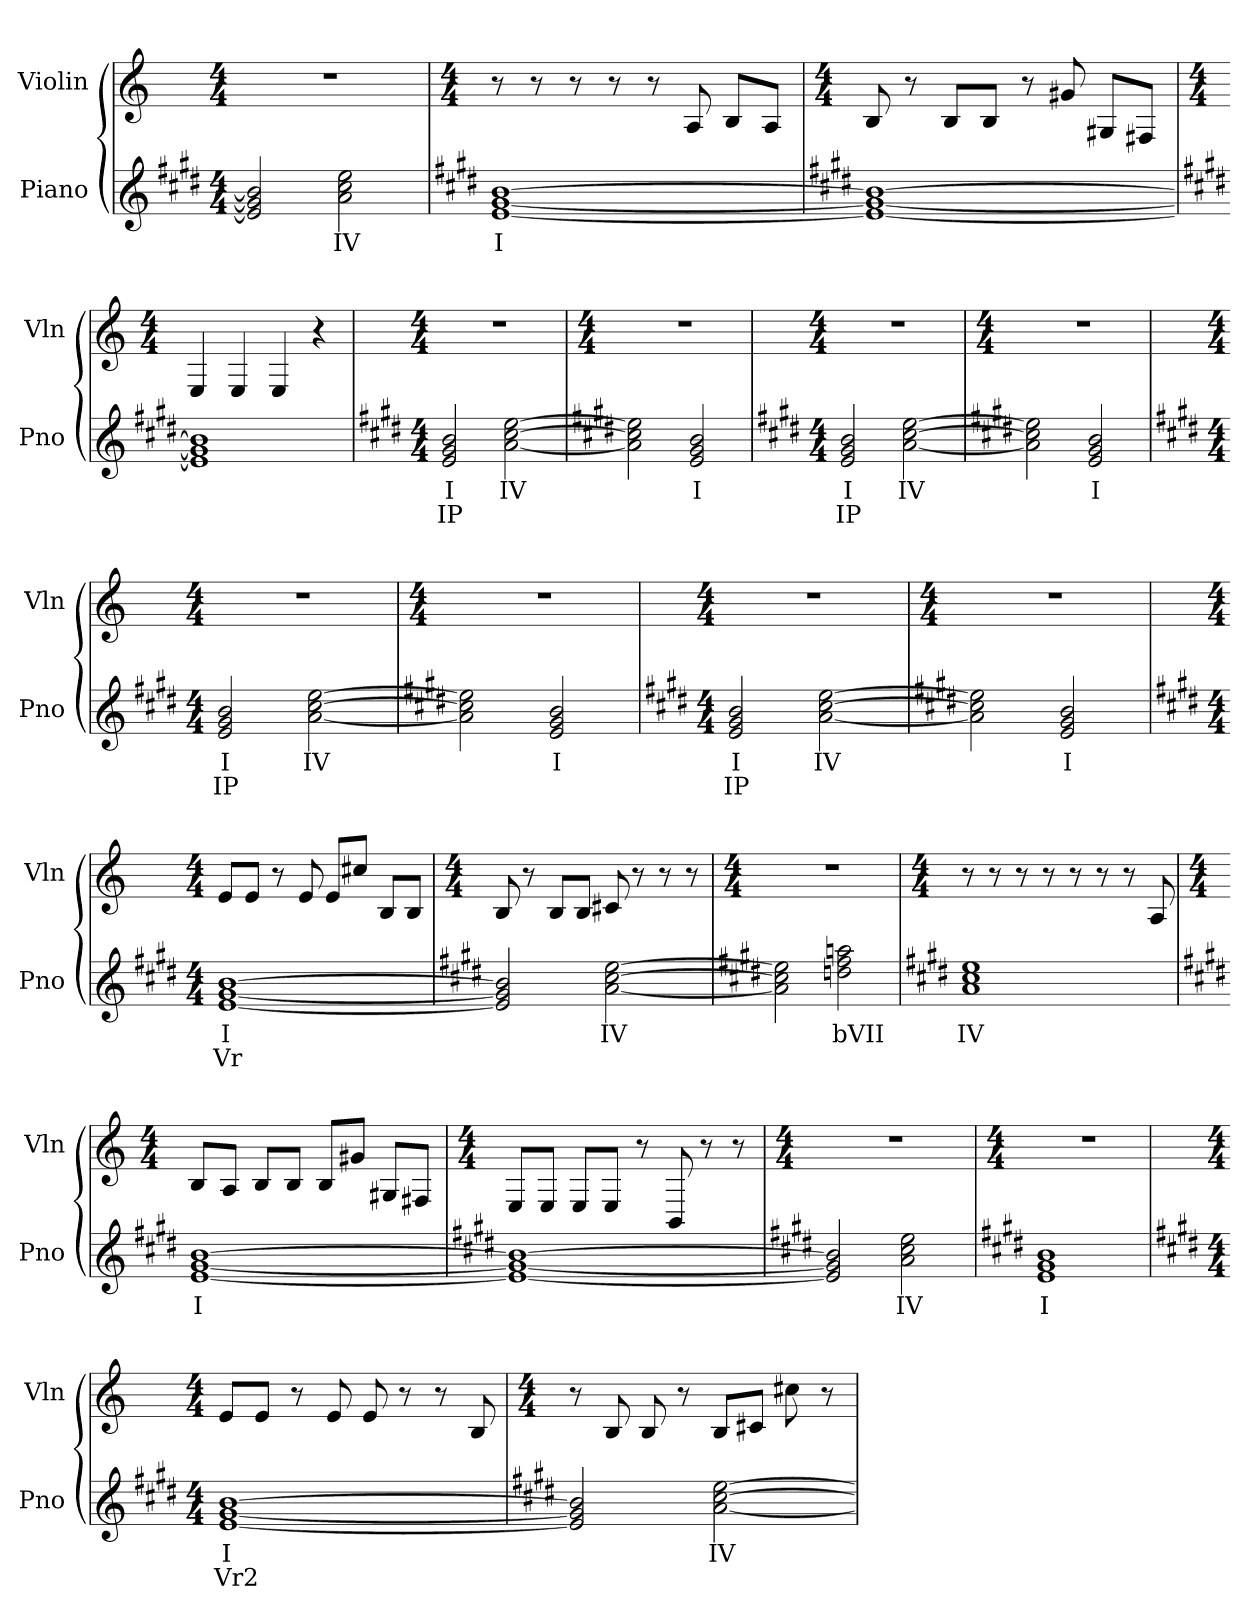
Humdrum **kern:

**kern	**text	**text	**kern
*part2	*part2	*part2	*part1
*staff2	*staff2	*staff2	*staff1
*I"Piano	*	*	*I"Violin
*I'Pno	*	*	*I'Vln
*k[f#c#g#d#]	*	*	*
*E:	*	*	*
*M4/4	*	*	*M4/4
=	=	=	=
2e] 2g#] 2b]	.	.	1r
2a 2cc# 2ee	IV	.	.
=	=	=	=
*k[f#c#g#d#]	*	*	*
*E:	*	*	*
*	*	*	*M4/4
[1e [1g# [1b	I	.	8r
.	.	.	8r
.	.	.	8r
.	.	.	8r
.	.	.	8r
.	.	.	8A
.	.	.	8BL
.	.	.	8AJ
=	=	=	=
*k[f#c#g#d#]	*	*	*
*E:	*	*	*
*	*	*	*M4/4
1e_ 1g#_ 1b_	.	.	8B
.	.	.	8r
.	.	.	8BL
.	.	.	8BJ
.	.	.	8r
.	.	.	8g#X
.	.	.	8G#XL
.	.	.	8F#XJ
=	=	=	=
*k[f#c#g#d#]	*	*	*
*E:	*	*	*
*	*	*	*M4/4
1e] 1g#] 1b]	.	.	4E
.	.	.	4E
.	.	.	4E
.	.	.	4r
=	=	=	=
*k[f#c#g#d#]	*	*	*
*E:	*	*	*
*M4/4	*	*	*M4/4
2e 2g# 2b	I	IP	1r
[2a [2cc# [2ee	IV	.	.
=	=	=	=
*k[f#c#g#d#]	*	*	*
*E:	*	*	*
*	*	*	*M4/4
2a] 2cc#] 2ee]	.	.	1r
2e 2g# 2b	I	.	.
=	=	=	=
*k[f#c#g#d#]	*	*	*
*E:	*	*	*
*M4/4	*	*	*M4/4
2e 2g# 2b	I	IP	1r
[2a [2cc# [2ee	IV	.	.
=	=	=	=
*k[f#c#g#d#]	*	*	*
*E:	*	*	*
*	*	*	*M4/4
2a] 2cc#] 2ee]	.	.	1r
2e 2g# 2b	I	.	.
=	=	=	=
*k[f#c#g#d#]	*	*	*
*E:	*	*	*
*M4/4	*	*	*M4/4
2e 2g# 2b	I	IP	1r
[2a [2cc# [2ee	IV	.	.
=	=	=	=
*k[f#c#g#d#]	*	*	*
*E:	*	*	*
*	*	*	*M4/4
2a] 2cc#] 2ee]	.	.	1r
2e 2g# 2b	I	.	.
=	=	=	=
*k[f#c#g#d#]	*	*	*
*E:	*	*	*
*M4/4	*	*	*M4/4
2e 2g# 2b	I	IP	1r
[2a [2cc# [2ee	IV	.	.
=	=	=	=
*k[f#c#g#d#]	*	*	*
*E:	*	*	*
*	*	*	*M4/4
2a] 2cc#] 2ee]	.	.	1r
2e 2g# 2b	I	.	.
=	=	=	=
*k[f#c#g#d#]	*	*	*
*E:	*	*	*
*M4/4	*	*	*M4/4
[1e [1g# [1b	I	Vr	8eL
.	.	.	8eJ
.	.	.	8r
.	.	.	8e
.	.	.	8eL
.	.	.	8cc#XJ
.	.	.	8BL
.	.	.	8BJ
=	=	=	=
*k[f#c#g#d#]	*	*	*
*E:	*	*	*
*	*	*	*M4/4
2e] 2g#] 2b]	.	.	8B
.	.	.	8r
.	.	.	8BL
.	.	.	8BJ
[2a [2cc# [2ee	IV	.	8c#X
.	.	.	8r
.	.	.	8r
.	.	.	8r
=	=	=	=
*k[f#c#g#d#]	*	*	*
*E:	*	*	*
*	*	*	*M4/4
2a] 2cc#] 2ee]	.	.	1r
2ddn 2ff# 2aan	bVII	.	.
=	=	=	=
*k[f#c#g#d#]	*	*	*
*E:	*	*	*
*	*	*	*M4/4
1a 1cc# 1ee	IV	.	8r
.	.	.	8r
.	.	.	8r
.	.	.	8r
.	.	.	8r
.	.	.	8r
.	.	.	8r
.	.	.	8A
=	=	=	=
*k[f#c#g#d#]	*	*	*
*E:	*	*	*
*	*	*	*M4/4
[1e [1g# [1b	I	.	8BL
.	.	.	8AJ
.	.	.	8BL
.	.	.	8BJ
.	.	.	8BL
.	.	.	8g#XJ
.	.	.	8G#XL
.	.	.	8F#XJ
=	=	=	=
*k[f#c#g#d#]	*	*	*
*E:	*	*	*
*	*	*	*M4/4
1e_ 1g#_ 1b_	.	.	8EL
.	.	.	8EJ
.	.	.	8EL
.	.	.	8EJ
.	.	.	8r
.	.	.	8BB
.	.	.	8r
.	.	.	8r
=	=	=	=
*k[f#c#g#d#]	*	*	*
*E:	*	*	*
*	*	*	*M4/4
2e] 2g#] 2b]	.	.	1r
2a 2cc# 2ee	IV	.	.
=	=	=	=
*k[f#c#g#d#]	*	*	*
*E:	*	*	*
*	*	*	*M4/4
1e 1g# 1b	I	.	1r
=	=	=	=
*k[f#c#g#d#]	*	*	*
*E:	*	*	*
*M4/4	*	*	*M4/4
[1e [1g# [1b	I	Vr2	8eL
.	.	.	8eJ
.	.	.	8r
.	.	.	8e
.	.	.	8e
.	.	.	8r
.	.	.	8r
.	.	.	8B
=	=	=	=
*k[f#c#g#d#]	*	*	*
*E:	*	*	*
*	*	*	*M4/4
2e] 2g#] 2b]	.	.	8r
.	.	.	8B
.	.	.	8B
.	.	.	8r
[2a [2cc# [2ee	IV	.	8BL
.	.	.	8c#XJ
.	.	.	8cc#X
.	.	.	8r
=	=	=	=
*-	*-	*-	*-
